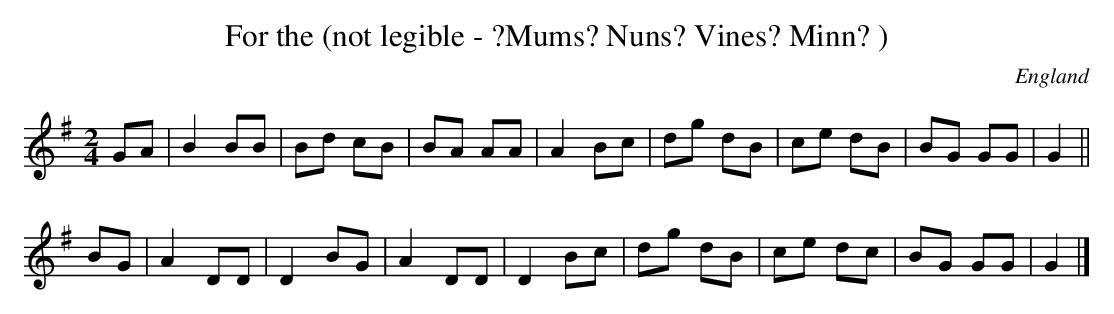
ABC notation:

X:1
T:For the (not legible - ?Mums? Nuns? Vines? Minn? )
L:1/8
M:2/4
O:England
K:G major
GA | B2 BB | Bd cB | BA AA | A2 Bc | dg dB | ce dB | BG GG | G2 ||
BG | A2 DD | D2 BG | A2 DD | D2 Bc | dg dB | ce dc | BG GG | G2 |]
